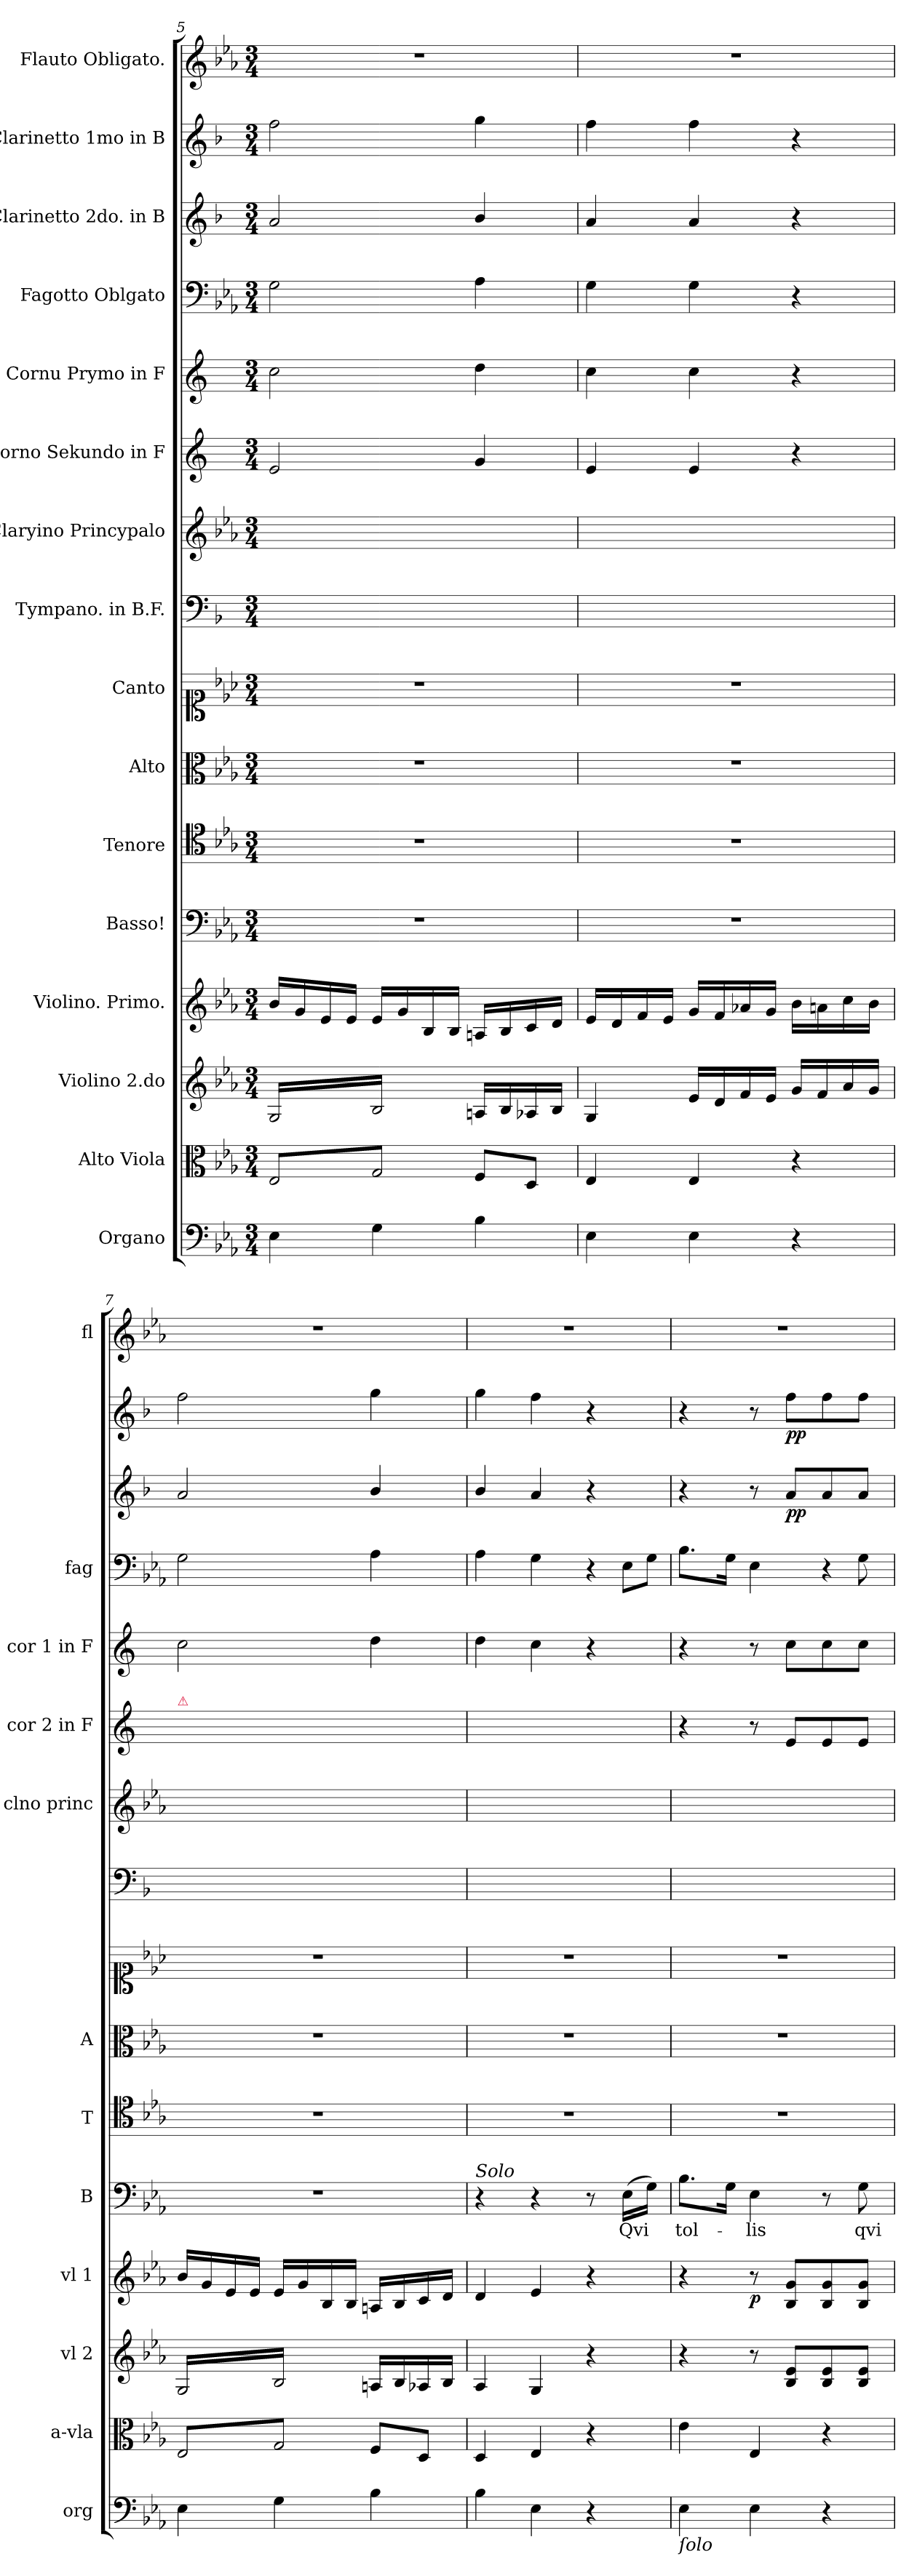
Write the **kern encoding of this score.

**kern	**kern	**dynam	**kern	**kern	**dynam	**kern	**text	**kern	**kern	**kern	**kern	**kern	**kern	**kern	**kern	**kern	**dynam	**kern	**dynam	**kern
*part16	*part15	*part15	*part14	*part13	*part13	*part12	*part12	*part11	*part10	*part9	*part8	*part7	*part6	*part5	*part4	*part3	*part3	*part2	*part2	*part1
*staff16	*staff15	*staff15	*staff14	*staff13	*staff13	*staff12	*staff12	*staff11	*staff10	*staff9	*staff8	*staff7	*staff6	*staff5	*staff4	*staff3	*staff3	*staff2	*staff2	*staff1
*I"Organo	*I"Alto Viola	*	*I"Violino 2.do	*I"Violino. Primo.	*	*I"Basso!	*	*I"Tenore	*I"Alto	*I"Canto	*I"Tympano. in B.F.	*I"Claryino Princypalo	*I"Corno Sekundo in F	*I"Cornu Prymo in F	*I"Fagotto Oblgato	*I"Clarinetto 2do. in B	*	*I"Clarinetto 1mo in B	*	*I"Flauto Obligato.
*I'org	*I'a-vla	*	*I'vl 2	*I'vl 1	*	*I'B	*	*I'T	*I'A	*	*	*I'clno princ	*I'cor 2 in F	*I'cor 1 in F	*I'fag	*	*	*	*	*I'fl
*clefF4	*clefC3	*	*clefG2	*clefG2	*	*clefF4	*	*clefC4	*clefC3	*clefC1	*clefF4	*clefG2	*clefG2	*clefG2	*clefF4	*clefG2	*	*clefG2	*	*clefG2
*	*	*	*	*	*	*	*	*	*	*	*ITrd1c2	*	*ITrd-2c-3	*ITrd-2c-3	*	*ITrd1c2	*	*ITrd1c2	*	*
*k[b-e-a-]	*k[b-e-a-]	*	*k[b-e-a-]	*k[b-e-a-]	*	*k[b-e-a-]	*	*k[b-e-a-]	*k[b-e-a-]	*k[b-e-a-]	*k[b-e-a-]	*k[b-e-a-]	*k[b-e-a-]	*k[b-e-a-]	*k[b-e-a-]	*k[b-e-a-]	*	*k[b-e-a-]	*	*k[b-e-a-]
*E-:	*E-:	*	*E-:	*E-:	*	*E-:	*	*E-:	*E-:	*E-:	*E-:	*E-:	*	*	*E-:	*E-:	*	*E-:	*	*E-:
*M3/4	*M3/4	*	*M3/4	*M3/4	*	*M3/4	*	*M3/4	*M3/4	*M3/4	*M3/4	*M3/4	*M3/4	*M3/4	*M3/4	*M3/4	*	*M3/4	*	*M3/4
=5	=5	=5	=5	=5	=5	=5	=5	=5	=5	=5	=5	=5	=5	=5	=5	=5	=5	=5	=5	=5
!	!	!	!	!	!	!	!	!	!	!	!	!	!	!	!	!	!LO:DY:rj	!	!	!
*	*tremolo	*	*	*	*	*	*	*	*	*	*	*	*	*	*	*	*	*	*	*
*	*	*	*tremolo	*	*	*	*	*	*	*	*	*	*	*	*	*	*	*	*	*
4E-\	8E-/L	.	16G/LL	16b-/LL	.	2.r	.	2.r	2.r	2.r	2.ryy	2.ryy	2g/	2ee-\	2G\	2g/	pia	2ee-\	pia	2.r
.	.	.	16B-/	16g/	.	.	.	.	.	.	.	.	.	.	.	.	.	.	.	.
.	8G/	.	16G/	16e-/	.	.	.	.	.	.	.	.	.	.	.	.	.	.	.	.
.	.	.	16B-/	16e-/JJ	.	.	.	.	.	.	.	.	.	.	.	.	.	.	.	.
4G\	8E-/	.	16G/	16e-/LL	.	.	.	.	.	.	.	.	.	.	.	.	.	.	.	.
.	.	.	16B-/	16g/	.	.	.	.	.	.	.	.	.	.	.	.	.	.	.	.
.	8G/J	.	16G/	16B-/	.	.	.	.	.	.	.	.	.	.	.	.	.	.	.	.
*	*Xtremolo	*	*	*	*	*	*	*	*	*	*	*	*	*	*	*	*	*	*	*
.	.	.	16B-/JJ	16B-/JJ	.	.	.	.	.	.	.	.	.	.	.	.	.	.	.	.
*	*	*	*Xtremolo	*	*	*	*	*	*	*	*	*	*	*	*	*	*	*	*	*
4B-\	8F/L	.	16An/LL	16An/LL	.	.	.	.	.	.	.	.	4b-/	4ff\	4A-\	4a-/	.	4ff\	.	.
.	.	.	16B-/	16B-/	.	.	.	.	.	.	.	.	.	.	.	.	.	.	.	.
.	8D/J	.	16A-X/	16c/	.	.	.	.	.	.	.	.	.	.	.	.	.	.	.	.
.	.	.	16B-/JJ	16d/JJ	.	.	.	.	.	.	.	.	.	.	.	.	.	.	.	.
=6	=6	=6	=6	=6	=6	=6	=6	=6	=6	=6	=6	=6	=6	=6	=6	=6	=6	=6	=6	=6
4E-\	4E-/	.	4G/	16e-/LL	.	2.r	.	2.r	2.r	2.r	2.ryy	2.ryy	4g/	4ee-\	4G\	4g/	.	4ee-\	.	2.r
.	.	.	.	16d/	.	.	.	.	.	.	.	.	.	.	.	.	.	.	.	.
.	.	.	.	16f/	.	.	.	.	.	.	.	.	.	.	.	.	.	.	.	.
.	.	.	.	16e-/JJ	.	.	.	.	.	.	.	.	.	.	.	.	.	.	.	.
4E-\	4E-/	.	16e-/LL	16g/LL	.	.	.	.	.	.	.	.	4g/	4ee-\	4G\	4g/	.	4ee-\	.	.
.	.	.	16d/	16f/	.	.	.	.	.	.	.	.	.	.	.	.	.	.	.	.
.	.	.	16f/	16a-X/	.	.	.	.	.	.	.	.	.	.	.	.	.	.	.	.
.	.	.	16e-/JJ	16g/JJ	.	.	.	.	.	.	.	.	.	.	.	.	.	.	.	.
4r	4r	.	16g/LL	16b-\LL	.	.	.	.	.	.	.	.	4r	4r	4r	4r	.	4r	.	.
.	.	.	16f/	16an\	.	.	.	.	.	.	.	.	.	.	.	.	.	.	.	.
.	.	.	16a-/	16cc\	.	.	.	.	.	.	.	.	.	.	.	.	.	.	.	.
.	.	.	16g/JJ	16b-\JJ	.	.	.	.	.	.	.	.	.	.	.	.	.	.	.	.
=7	=7	=7	=7	=7	=7	=7	=7	=7	=7	=7	=7	=7	=7	=7	=7	=7	=7	=7	=7	=7
!	!	!	!	!	!	!	!	!	!	!	!	!	!LO:TX:a:color=crimson:t=⚠	!	!	!	!	!	!	!
*	*tremolo	*	*	*	*	*	*	*	*	*	*	*	*	*	*	*	*	*	*	*
*	*	*	*tremolo	*	*	*	*	*	*	*	*	*	*	*	*	*	*	*	*	*
4E-\	8E-/L	.	16G/LL	16b-/LL	.	2.r	.	2.r	2.r	2.r	2.ryy	2.ryy	2g/yy	2ee-\	2G\	2g/	.	2ee-\	.	2.r
.	.	.	16B-/	16g/	.	.	.	.	.	.	.	.	.	.	.	.	.	.	.	.
.	8G/	.	16G/	16e-/	.	.	.	.	.	.	.	.	.	.	.	.	.	.	.	.
.	.	.	16B-/	16e-/JJ	.	.	.	.	.	.	.	.	.	.	.	.	.	.	.	.
4G\	8E-/	.	16G/	16e-/LL	.	.	.	.	.	.	.	.	.	.	.	.	.	.	.	.
.	.	.	16B-/	16g/	.	.	.	.	.	.	.	.	.	.	.	.	.	.	.	.
.	8G/J	.	16G/	16B-/	.	.	.	.	.	.	.	.	.	.	.	.	.	.	.	.
*	*Xtremolo	*	*	*	*	*	*	*	*	*	*	*	*	*	*	*	*	*	*	*
.	.	.	16B-/JJ	16B-/JJ	.	.	.	.	.	.	.	.	.	.	.	.	.	.	.	.
*	*	*	*Xtremolo	*	*	*	*	*	*	*	*	*	*	*	*	*	*	*	*	*
4B-\	8F/L	.	16An/LL	16An/LL	.	.	.	.	.	.	.	.	4b-/yy	4ff\	4A-\	4a-/	.	4ff\	.	.
.	.	.	16B-/	16B-/	.	.	.	.	.	.	.	.	.	.	.	.	.	.	.	.
.	8D/J	.	16A-X/	16c/	.	.	.	.	.	.	.	.	.	.	.	.	.	.	.	.
.	.	.	16B-/JJ	16d/JJ	.	.	.	.	.	.	.	.	.	.	.	.	.	.	.	.
=8	=8	=8	=8	=8	=8	=8	=8	=8	=8	=8	=8	=8	=8	=8	=8	=8	=8	=8	=8	=8
!	!	!	!	!	!	!LO:TX:a:i:t=Solo	!	!	!	!	!	!	!	!	!	!	!	!	!	!
4B-\	4D/	.	4A-/	4d/	.	4r	.	2.r	2.r	2.r	2.ryy	2.ryy	4g/yy	4ff\	4A-\	4a-/	.	4ff\	.	2.r
4E-\	4E-/	.	4G/	4e-/	.	4r	.	.	.	.	.	.	4g/yy	4ee-\	4G\	4g/	.	4ee-\	.	.
!	!	!	!	!	!	!	!	!	!	!	!	!	!	!	!LO:N:vis=4	!	!	!	!	!
4r	4r	.	4r	4r	.	8r	.	.	.	.	.	.	4ryy	4r	8r	4r	.	4r	.	.
!	!	!	!	!	!	!	!	!	!	!	!	!	!	!	!LO:N:vis=8	!	!	!	!	!
.	.	.	.	.	.	(16E-\LL	Qvi	.	.	.	.	.	.	.	16E-\L	.	.	.	.	.
!	!	!	!	!	!	!	!	!	!	!	!	!	!	!	!LO:N:vis=8	!	!	!	!	!
.	.	.	.	.	.	16G\JJ)	.	.	.	.	.	.	.	.	16G\J	.	.	.	.	.
=9	=9	=9	=9	=9	=9	=9	=9	=9	=9	=9	=9	=9	=9	=9	=9	=9	=9	=9	=9	=9
!LO:TX:b:i:t=ſolo	!	!	!	!	!	!	!	!	!	!	!	!	!	!	!	!	!	!	!	!
!	!	!LO:DY:b:rj	!	!	!	!	!	!	!	!	!	!	!	!	!	!	!	!	!	!
4E-\	4e-\	p&colon;	4r	4r	.	8.B-\L	tol-	2.r	2.r	2.r	2.ryy	2.ryy	4r	4r	8.B-\L	4r	.	4r	.	2.r
.	.	.	.	.	.	16G\Jk	.	.	.	.	.	.	.	.	16G\Jk	.	.	.	.	.
!	!	!	!	!	!LO:DY:b	!	!	!	!	!	!	!	!	!	!	!	!	!	!	!
4E-\	4E-/	.	8r	8r	p	4E-\	-lis	.	.	.	.	.	8r	8r	4E-\	8r	.	8r	.	.
.	.	.	8B-/ 8e-/L	8B-/ 8g/L	.	.	.	.	.	.	.	.	8g/L	8ee-\L	.	8g/L	pp	8ee-\L	pp	.
!	!	!	!	!	!	!	!	!	!	!	!	!	!	!	!LO:N:vis=4	!	!	!	!	!
4r	4r	.	8B-/ 8e-/	8B-/ 8g/	.	8r	.	.	.	.	.	.	8g/	8ee-\	8r	8g/	.	8ee-\	.	.
!	!	!	!	!	!	!	!LO:LY:i	!	!	!	!	!	!	!	!	!	!	!	!	!
.	.	.	8B-/ 8e-/J	8B-/ 8g/J	.	8G\	qvi	.	.	.	.	.	8g/J	8ee-\J	8G\	8g/J	.	8ee-\J	.	.
=	=	=	=	=	=	=	=	=	=	=	=	=	=	=	=	=	=	=	=	=
*-	*-	*-	*-	*-	*-	*-	*-	*-	*-	*-	*-	*-	*-	*-	*-	*-	*-	*-	*-	*-
